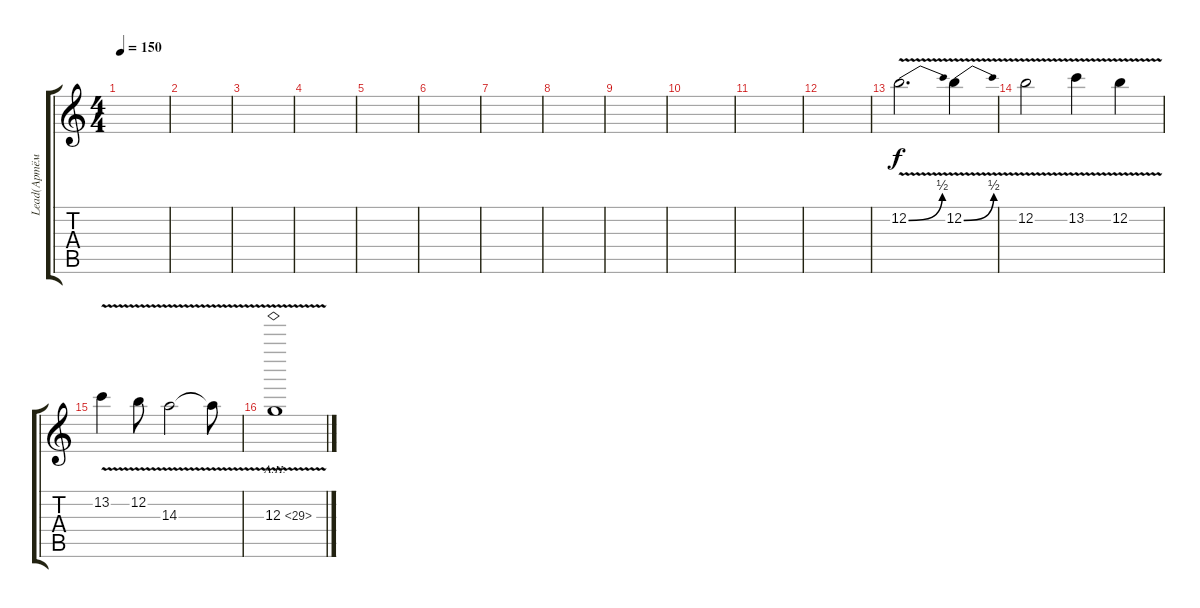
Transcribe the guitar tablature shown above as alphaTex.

\track ("Lead(Артём)" "Lead(Артём") {instrument distortionguitar}
\staff {score tabs}
\tuning (E4 B3 G3 D3 A2 E2) {hide}
\ts (4 4)
\tempo 150
\clef g2
\ks c
|
|
|
|
|
|
|
|
|
|
|
|
12.2{be (bend 0 0 60 2) v}.2{d} 12.2{be (bend 0 0 60 2) v}.4 |
12.2{v}.2 13.2{v}.4 12.2{v}.4 |
13.2{v}.4 12.2{v}.8 14.3{v}.2 14.3{t}.8 |
12.3{ah 17 v}.1
